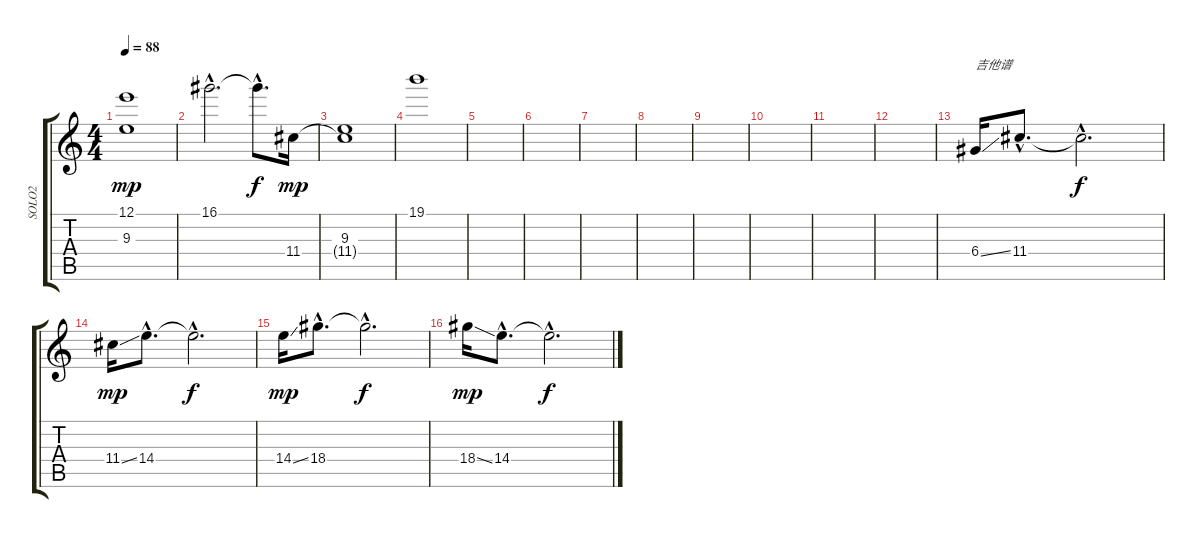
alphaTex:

\track ("SOLO2" "SOLO2") {instrument overdrivenguitar}
\staff {score tabs}
\tuning (E4 B3 G3 D3 A2 E2) {hide}
\ts (4 4)
\tempo 88
\clef g2
\ks c
(12.1 9.3).1{dy mp} |
16.1{hac}.2{d} 16.1{hac t}.8{d dy f} 11.4.16{dy mp} |
(9.3 11.4{t}).1 |
19.1.1 |
|
|
|
|
|
|
|
|
6.4{ss}.16{txt "吉他谱"} 11.4{hac}.8{d} 11.4{hac t}.2{d dy f} |
11.4{ss}.16{dy mp} 14.4{hac}.8{d} 14.4{hac t}.2{d dy f} |
14.4{ss}.16{dy mp} 18.4{hac}.8{d} 18.4{hac t}.2{d dy f} |
18.4{ss}.16{dy mp} 14.4{hac}.8{d} 14.4{hac t}.2{d dy f}
